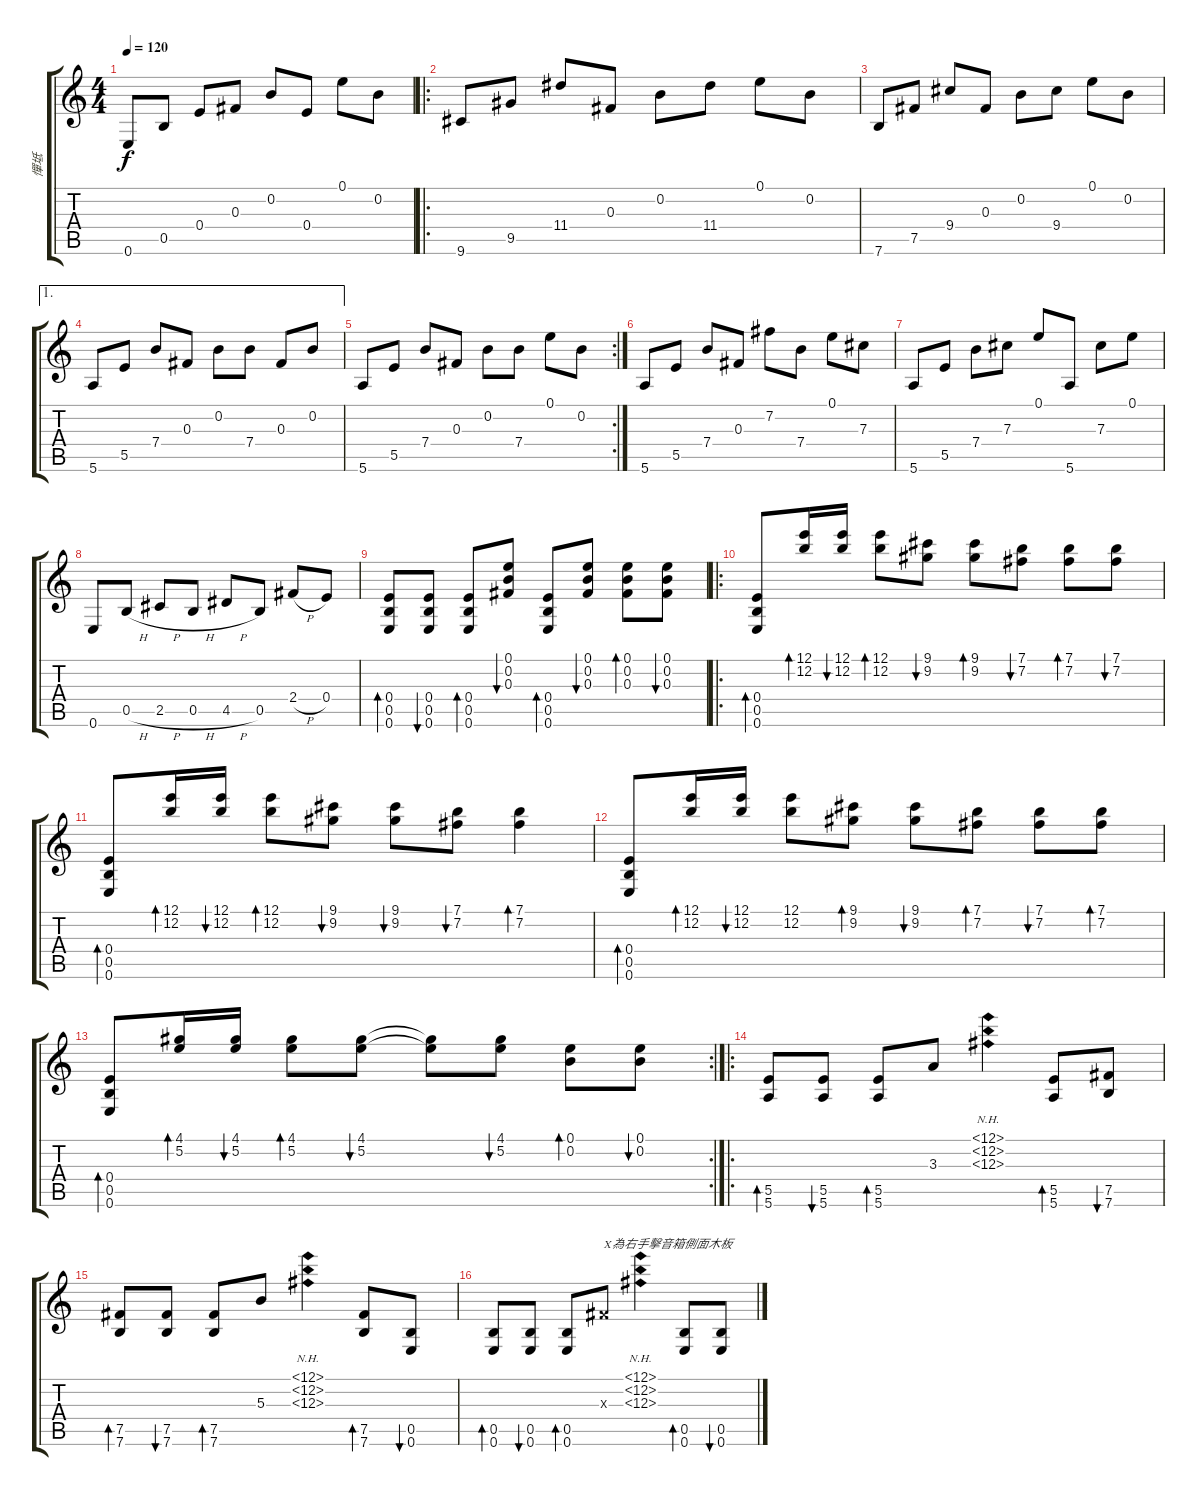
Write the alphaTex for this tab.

\track ("憚坻" "憚坻") {instrument acousticguitarnylon}
\staff {score tabs}
\tuning (E4 B3 Gb3 E3 B2 E2) {hide}
\ts (4 4)
\tempo 120
\clef g2
\ks c
0.6.8{dy f} 0.5.8 0.4.8 0.3.8 0.2.8 0.4.8 0.1.8 0.2.8 |
\ro
9.6.8 9.5.8 11.4.8 0.3.8 0.2.8 11.4.8 0.1.8 0.2.8 |
7.6.8 7.5.8 9.4.8 0.3.8 0.2.8 9.4.8 0.1.8 0.2.8 |
\ae 1
5.6.8 5.5.8 7.4.8 0.3.8 0.2.8 7.4.8 0.3.8 0.2.8 |
\rc 2
5.6.8 5.5.8 7.4.8 0.3.8 0.2.8 7.4.8 0.1.8 0.2.8 |
5.6.8 5.5.8 7.4.8 0.3.8 7.2.8 7.4.8 0.1.8 7.3.8 |
5.6.8 5.5.8 7.4.8 7.3.8 0.1.8 5.6.8 7.3.8 0.1.8 |
0.6.8 0.5{h}.8 2.5{h}.8 0.5{h}.8 4.5{h}.8 0.5.8 2.4{h}.8 0.4.8 |
(0.4 0.5 0.6).8{bd 60} (0.4 0.5 0.6).8{bu 60} (0.4 0.5 0.6).8{bd 60} (0.1 0.2 0.3).8{bu 60} (0.4 0.5 0.6).8{bd 60} (0.1 0.2 0.3).8{bu 60} (0.1 0.2 0.3).8{bd 60} (0.1 0.2 0.3).8{bu 60} |
\ro
(0.4 0.5 0.6).8{bd 60} (12.1 12.2).16{bd 60} (12.1 12.2).16{bu 60} (12.1 12.2).8{bd 60} (9.1 9.2).8{bu 60} (9.1 9.2).8{bd 60} (7.1 7.2).8{bu 60} (7.1 7.2).8{bd 60} (7.1 7.2).8{bu 60} |
(0.4 0.5 0.6).8{bd 60} (12.1 12.2).16{bd 60} (12.1 12.2).16{bu 60} (12.1 12.2).8{bd 60} (9.1 9.2).8{bu 60} (9.1 9.2).8{bu 60} (7.1 7.2).8{bu 60} (7.1 7.2).4{bd 60} |
(0.4 0.5 0.6).8{bd 60} (12.1 12.2).16{bd 60} (12.1 12.2).16{bu 60} (12.1 12.2).8 (9.1 9.2).8{bd 60} (9.1 9.2).8{bu 60} (7.1 7.2).8{bd 60} (7.1 7.2).8{bu 60} (7.1 7.2).8{bd 60} |
\rc 2
(0.4 0.5 0.6).8{bd 60} (4.1 5.2).16{bd 60} (4.1 5.2).16{bu 60} (4.1 5.2).8{bd 60} (4.1 5.2).8{bu 60} (4.1{t} 5.2{t}).8 (4.1 5.2).8{bu 60} (0.1 0.2).8{bd 60} (0.1 0.2).8{bu 60} |
\ro
(5.5 5.6).8{bd 60} (5.5 5.6).8{bu 60} (5.5 5.6).8{bd 60} 3.3.8 (12.1{nh} 12.2{nh} 12.3{nh}).4 (5.5 5.6).8{bd 60} (7.5 7.6).8{bu 60} |
(7.5 7.6).8{bd 60} (7.5 7.6).8{bu 60} (7.5 7.6).8{bd 60} 5.3.8 (12.1{nh} 12.2{nh} 12.3{nh}).4 (7.5 7.6).8{bd 60} (0.5 0.6).8{bu 60} |
(0.5 0.6).8{bd 60} (0.5 0.6).8{bu 60} (0.5 0.6).8{bd 60} 0.3{x}.8{txt "X為右手擊音箱側面木板"} (12.1{nh} 12.2{nh} 12.3{nh}).4 (0.5 0.6).8{bd 60} (0.5 0.6).8{bu 60}
